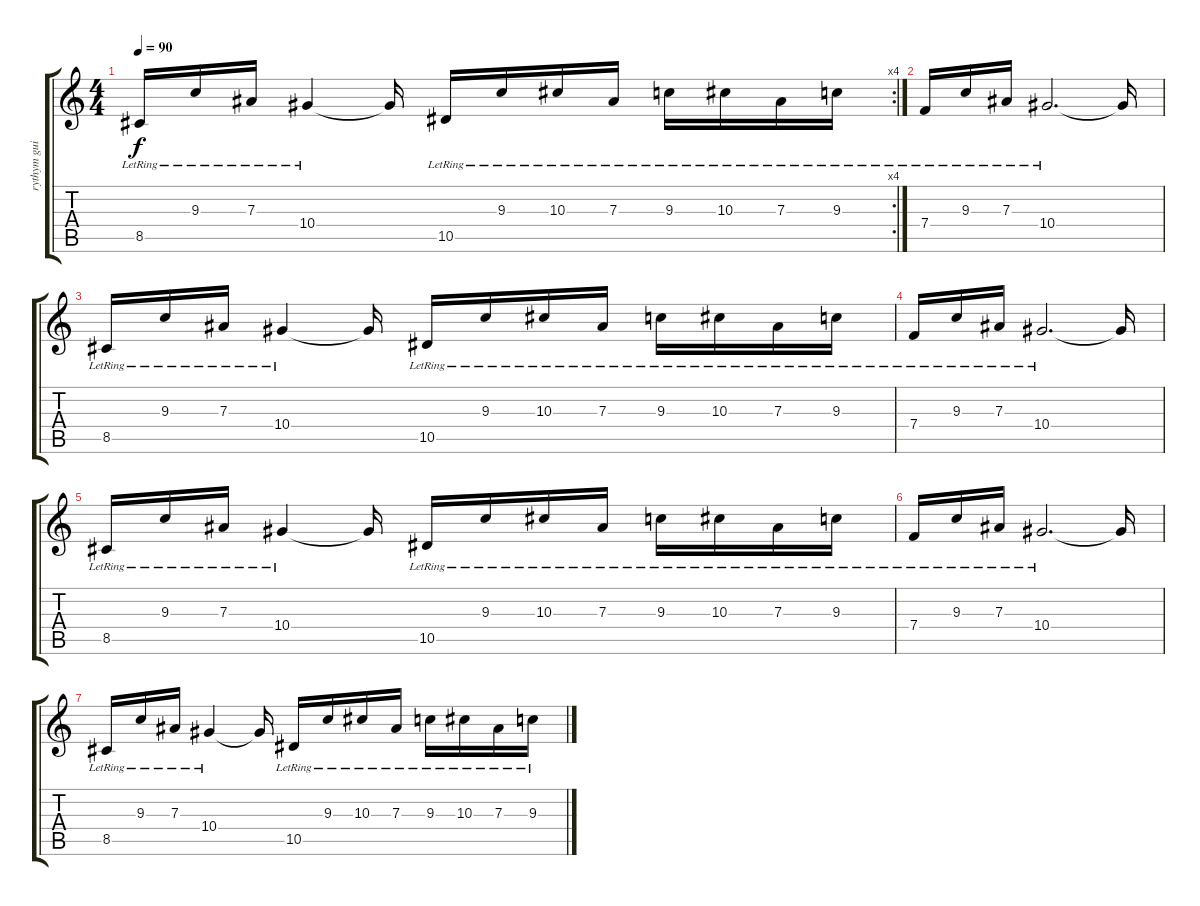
\track ("rythym guitar" "rythym gui") {instrument electricguitarjazz}
\staff {score tabs}
\tuning (C4 G3 Eb3 Bb2 F2 C2) {hide}
\rc 4
\ts (4 4)
\tempo 90
\clef g2
\ks c
8.5{lr}.16{dy f} 9.3{lr}.16 7.3{lr}.16 10.4{lr}.4 10.4{t}.16 10.5{lr}.16 9.3{lr}.16 10.3{lr}.16 7.3{lr}.16 9.3{lr}.16 10.3{lr}.16 7.3{lr}.16 9.3{lr}.16 |
7.4{lr}.16 9.3{lr}.16 7.3{lr}.16 10.4{lr}.2{d} 10.4{t}.16 |
8.5{lr}.16 9.3{lr}.16 7.3{lr}.16 10.4{lr}.4 10.4{t}.16 10.5{lr}.16 9.3{lr}.16 10.3{lr}.16 7.3{lr}.16 9.3{lr}.16 10.3{lr}.16 7.3{lr}.16 9.3{lr}.16 |
7.4{lr}.16 9.3{lr}.16 7.3{lr}.16 10.4{lr}.2{d} 10.4{t}.16 |
8.5{lr}.16 9.3{lr}.16 7.3{lr}.16 10.4{lr}.4 10.4{t}.16 10.5{lr}.16 9.3{lr}.16 10.3{lr}.16 7.3{lr}.16 9.3{lr}.16 10.3{lr}.16 7.3{lr}.16 9.3{lr}.16 |
7.4{lr}.16 9.3{lr}.16 7.3{lr}.16 10.4{lr}.2{d} 10.4{t}.16 |
8.5{lr}.16 9.3{lr}.16 7.3{lr}.16 10.4{lr}.4 10.4{t}.16 10.5{lr}.16 9.3{lr}.16 10.3{lr}.16 7.3{lr}.16 9.3{lr}.16 10.3{lr}.16 7.3{lr}.16 9.3{lr}.16
